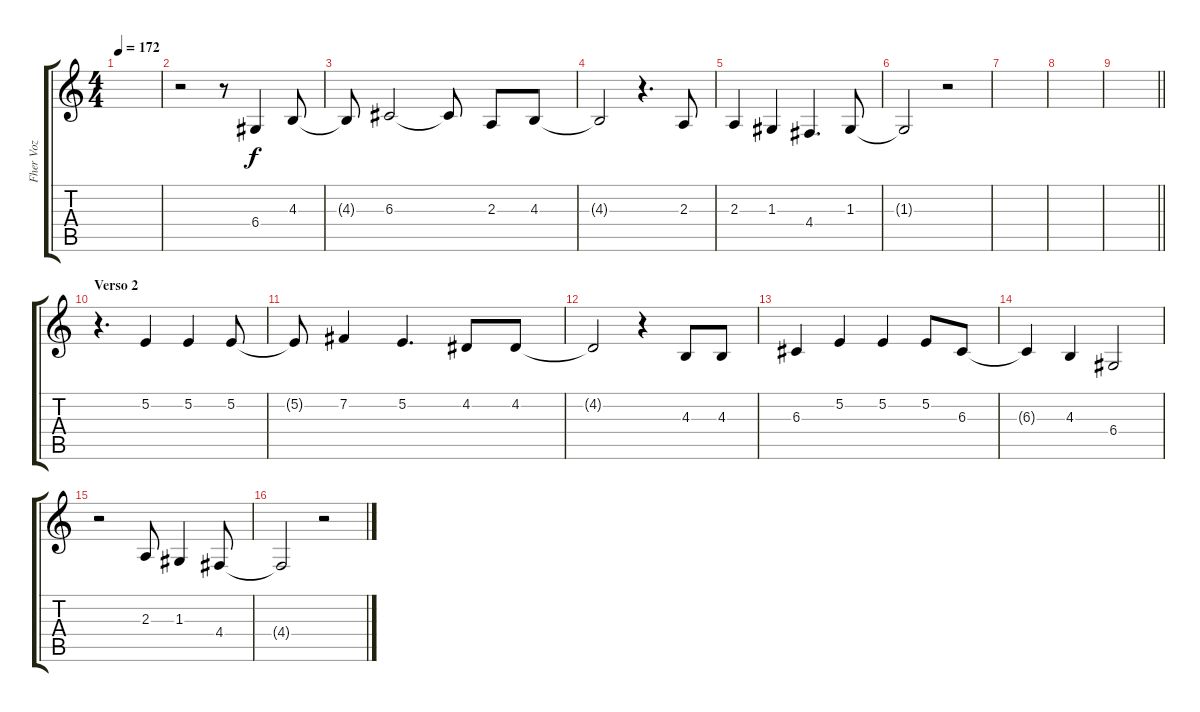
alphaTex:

\track ("Fher Voz" "Fher Voz") {instrument flute}
\staff {score tabs}
\tuning (E4 B3 G3 D3 A2 E2) {hide}
\ts (4 4)
\tempo 172
\clef g2
\ks c
|
r.2 r.8 6.4.4 4.3.8 |
4.3{t}.8 6.3.2 6.3{t}.8 2.3.8 4.3.8 |
4.3{t}.2 r.4{d} 2.3.8 |
2.3.4 1.3.4 4.4.4{d} 1.3.8 |
1.3{t}.2 r.2 |
|
|
\barLineRight lightlight
|
\section ("" "Verso 2")
r.4{d} 5.2.4 5.2.4 5.2.8 |
5.2{t}.8 7.2.4 5.2.4{d} 4.2.8 4.2.8 |
4.2{t}.2 r.4 4.3.8 4.3.8 |
6.3.4 5.2.4 5.2.4 5.2.8 6.3.8 |
6.3{t}.4 4.3.4 6.4.2 |
r.2 2.3.8 1.3.4 4.4.8 |
4.4{t}.2 r.2
